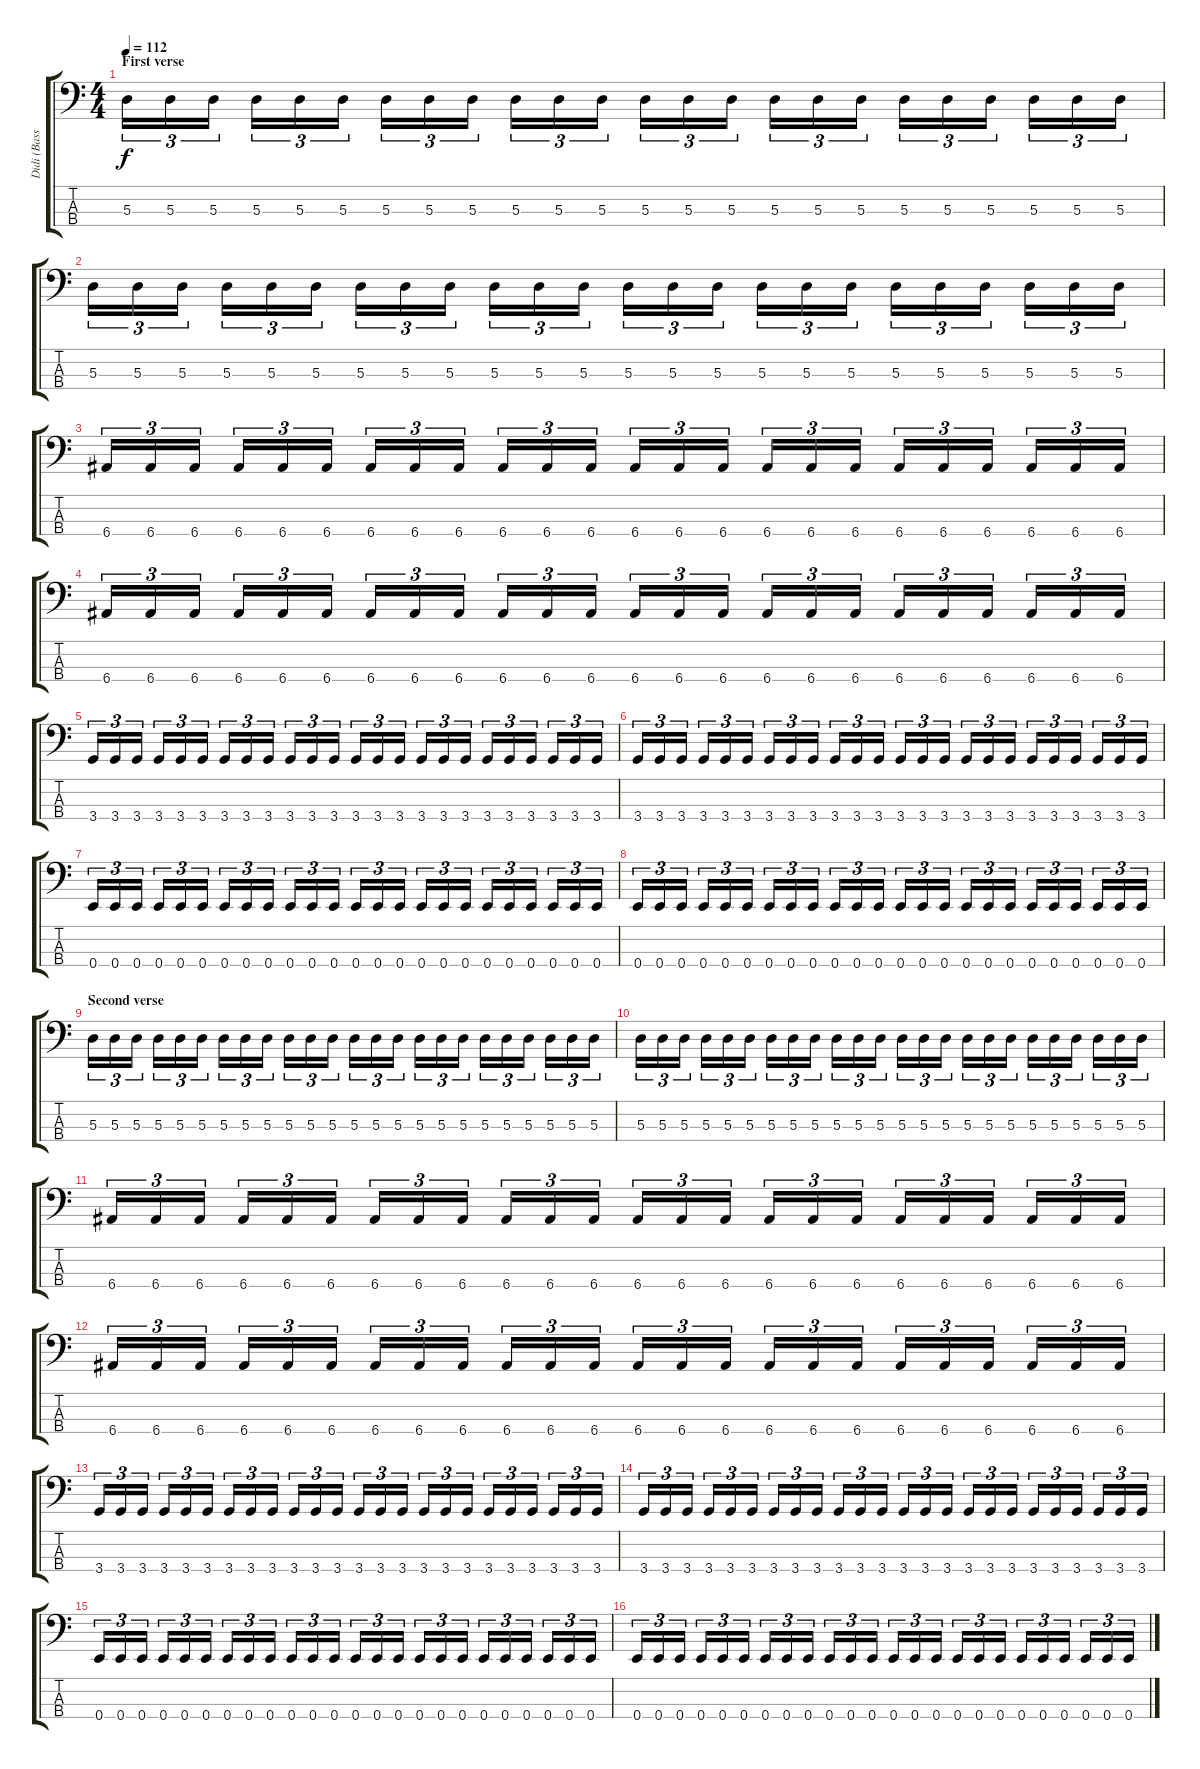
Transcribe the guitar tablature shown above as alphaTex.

\track ("Didi (Bass)" "Didi (Bass") {instrument electricbassfinger}
\staff {score tabs}
\tuning (G2 D2 A1 E1) {hide}
\ts (4 4)
\section ("" "First verse")
\tempo 112
\clef f4
\ks c
5.3.16{tu (3 2) dy f} 5.3.16{tu (3 2)} 5.3.16{tu (3 2)} 5.3.16{tu (3 2)} 5.3.16{tu (3 2)} 5.3.16{tu (3 2)} 5.3.16{tu (3 2)} 5.3.16{tu (3 2)} 5.3.16{tu (3 2)} 5.3.16{tu (3 2)} 5.3.16{tu (3 2)} 5.3.16{tu (3 2)} 5.3.16{tu (3 2)} 5.3.16{tu (3 2)} 5.3.16{tu (3 2)} 5.3.16{tu (3 2)} 5.3.16{tu (3 2)} 5.3.16{tu (3 2)} 5.3.16{tu (3 2)} 5.3.16{tu (3 2)} 5.3.16{tu (3 2)} 5.3.16{tu (3 2)} 5.3.16{tu (3 2)} 5.3.16{tu (3 2)} |
5.3.16{tu (3 2)} 5.3.16{tu (3 2)} 5.3.16{tu (3 2)} 5.3.16{tu (3 2)} 5.3.16{tu (3 2)} 5.3.16{tu (3 2)} 5.3.16{tu (3 2)} 5.3.16{tu (3 2)} 5.3.16{tu (3 2)} 5.3.16{tu (3 2)} 5.3.16{tu (3 2)} 5.3.16{tu (3 2)} 5.3.16{tu (3 2)} 5.3.16{tu (3 2)} 5.3.16{tu (3 2)} 5.3.16{tu (3 2)} 5.3.16{tu (3 2)} 5.3.16{tu (3 2)} 5.3.16{tu (3 2)} 5.3.16{tu (3 2)} 5.3.16{tu (3 2)} 5.3.16{tu (3 2)} 5.3.16{tu (3 2)} 5.3.16{tu (3 2)} |
6.4.16{tu (3 2)} 6.4.16{tu (3 2)} 6.4.16{tu (3 2)} 6.4.16{tu (3 2)} 6.4.16{tu (3 2)} 6.4.16{tu (3 2)} 6.4.16{tu (3 2)} 6.4.16{tu (3 2)} 6.4.16{tu (3 2)} 6.4.16{tu (3 2)} 6.4.16{tu (3 2)} 6.4.16{tu (3 2)} 6.4.16{tu (3 2)} 6.4.16{tu (3 2)} 6.4.16{tu (3 2)} 6.4.16{tu (3 2)} 6.4.16{tu (3 2)} 6.4.16{tu (3 2)} 6.4.16{tu (3 2)} 6.4.16{tu (3 2)} 6.4.16{tu (3 2)} 6.4.16{tu (3 2)} 6.4.16{tu (3 2)} 6.4.16{tu (3 2)} |
6.4.16{tu (3 2)} 6.4.16{tu (3 2)} 6.4.16{tu (3 2)} 6.4.16{tu (3 2)} 6.4.16{tu (3 2)} 6.4.16{tu (3 2)} 6.4.16{tu (3 2)} 6.4.16{tu (3 2)} 6.4.16{tu (3 2)} 6.4.16{tu (3 2)} 6.4.16{tu (3 2)} 6.4.16{tu (3 2)} 6.4.16{tu (3 2)} 6.4.16{tu (3 2)} 6.4.16{tu (3 2)} 6.4.16{tu (3 2)} 6.4.16{tu (3 2)} 6.4.16{tu (3 2)} 6.4.16{tu (3 2)} 6.4.16{tu (3 2)} 6.4.16{tu (3 2)} 6.4.16{tu (3 2)} 6.4.16{tu (3 2)} 6.4.16{tu (3 2)} |
3.4.16{tu (3 2)} 3.4.16{tu (3 2)} 3.4.16{tu (3 2)} 3.4.16{tu (3 2)} 3.4.16{tu (3 2)} 3.4.16{tu (3 2)} 3.4.16{tu (3 2)} 3.4.16{tu (3 2)} 3.4.16{tu (3 2)} 3.4.16{tu (3 2)} 3.4.16{tu (3 2)} 3.4.16{tu (3 2)} 3.4.16{tu (3 2)} 3.4.16{tu (3 2)} 3.4.16{tu (3 2)} 3.4.16{tu (3 2)} 3.4.16{tu (3 2)} 3.4.16{tu (3 2)} 3.4.16{tu (3 2)} 3.4.16{tu (3 2)} 3.4.16{tu (3 2)} 3.4.16{tu (3 2)} 3.4.16{tu (3 2)} 3.4.16{tu (3 2)} |
3.4.16{tu (3 2)} 3.4.16{tu (3 2)} 3.4.16{tu (3 2)} 3.4.16{tu (3 2)} 3.4.16{tu (3 2)} 3.4.16{tu (3 2)} 3.4.16{tu (3 2)} 3.4.16{tu (3 2)} 3.4.16{tu (3 2)} 3.4.16{tu (3 2)} 3.4.16{tu (3 2)} 3.4.16{tu (3 2)} 3.4.16{tu (3 2)} 3.4.16{tu (3 2)} 3.4.16{tu (3 2)} 3.4.16{tu (3 2)} 3.4.16{tu (3 2)} 3.4.16{tu (3 2)} 3.4.16{tu (3 2)} 3.4.16{tu (3 2)} 3.4.16{tu (3 2)} 3.4.16{tu (3 2)} 3.4.16{tu (3 2)} 3.4.16{tu (3 2)} |
0.4.16{tu (3 2)} 0.4.16{tu (3 2)} 0.4.16{tu (3 2)} 0.4.16{tu (3 2)} 0.4.16{tu (3 2)} 0.4.16{tu (3 2)} 0.4.16{tu (3 2)} 0.4.16{tu (3 2)} 0.4.16{tu (3 2)} 0.4.16{tu (3 2)} 0.4.16{tu (3 2)} 0.4.16{tu (3 2)} 0.4.16{tu (3 2)} 0.4.16{tu (3 2)} 0.4.16{tu (3 2)} 0.4.16{tu (3 2)} 0.4.16{tu (3 2)} 0.4.16{tu (3 2)} 0.4.16{tu (3 2)} 0.4.16{tu (3 2)} 0.4.16{tu (3 2)} 0.4.16{tu (3 2)} 0.4.16{tu (3 2)} 0.4.16{tu (3 2)} |
0.4.16{tu (3 2)} 0.4.16{tu (3 2)} 0.4.16{tu (3 2)} 0.4.16{tu (3 2)} 0.4.16{tu (3 2)} 0.4.16{tu (3 2)} 0.4.16{tu (3 2)} 0.4.16{tu (3 2)} 0.4.16{tu (3 2)} 0.4.16{tu (3 2)} 0.4.16{tu (3 2)} 0.4.16{tu (3 2)} 0.4.16{tu (3 2)} 0.4.16{tu (3 2)} 0.4.16{tu (3 2)} 0.4.16{tu (3 2)} 0.4.16{tu (3 2)} 0.4.16{tu (3 2)} 0.4.16{tu (3 2)} 0.4.16{tu (3 2)} 0.4.16{tu (3 2)} 0.4.16{tu (3 2)} 0.4.16{tu (3 2)} 0.4.16{tu (3 2)} |
\section ("" "Second verse")
5.3.16{tu (3 2)} 5.3.16{tu (3 2)} 5.3.16{tu (3 2)} 5.3.16{tu (3 2)} 5.3.16{tu (3 2)} 5.3.16{tu (3 2)} 5.3.16{tu (3 2)} 5.3.16{tu (3 2)} 5.3.16{tu (3 2)} 5.3.16{tu (3 2)} 5.3.16{tu (3 2)} 5.3.16{tu (3 2)} 5.3.16{tu (3 2)} 5.3.16{tu (3 2)} 5.3.16{tu (3 2)} 5.3.16{tu (3 2)} 5.3.16{tu (3 2)} 5.3.16{tu (3 2)} 5.3.16{tu (3 2)} 5.3.16{tu (3 2)} 5.3.16{tu (3 2)} 5.3.16{tu (3 2)} 5.3.16{tu (3 2)} 5.3.16{tu (3 2)} |
5.3.16{tu (3 2)} 5.3.16{tu (3 2)} 5.3.16{tu (3 2)} 5.3.16{tu (3 2)} 5.3.16{tu (3 2)} 5.3.16{tu (3 2)} 5.3.16{tu (3 2)} 5.3.16{tu (3 2)} 5.3.16{tu (3 2)} 5.3.16{tu (3 2)} 5.3.16{tu (3 2)} 5.3.16{tu (3 2)} 5.3.16{tu (3 2)} 5.3.16{tu (3 2)} 5.3.16{tu (3 2)} 5.3.16{tu (3 2)} 5.3.16{tu (3 2)} 5.3.16{tu (3 2)} 5.3.16{tu (3 2)} 5.3.16{tu (3 2)} 5.3.16{tu (3 2)} 5.3.16{tu (3 2)} 5.3.16{tu (3 2)} 5.3.16{tu (3 2)} |
6.4.16{tu (3 2)} 6.4.16{tu (3 2)} 6.4.16{tu (3 2)} 6.4.16{tu (3 2)} 6.4.16{tu (3 2)} 6.4.16{tu (3 2)} 6.4.16{tu (3 2)} 6.4.16{tu (3 2)} 6.4.16{tu (3 2)} 6.4.16{tu (3 2)} 6.4.16{tu (3 2)} 6.4.16{tu (3 2)} 6.4.16{tu (3 2)} 6.4.16{tu (3 2)} 6.4.16{tu (3 2)} 6.4.16{tu (3 2)} 6.4.16{tu (3 2)} 6.4.16{tu (3 2)} 6.4.16{tu (3 2)} 6.4.16{tu (3 2)} 6.4.16{tu (3 2)} 6.4.16{tu (3 2)} 6.4.16{tu (3 2)} 6.4.16{tu (3 2)} |
6.4.16{tu (3 2)} 6.4.16{tu (3 2)} 6.4.16{tu (3 2)} 6.4.16{tu (3 2)} 6.4.16{tu (3 2)} 6.4.16{tu (3 2)} 6.4.16{tu (3 2)} 6.4.16{tu (3 2)} 6.4.16{tu (3 2)} 6.4.16{tu (3 2)} 6.4.16{tu (3 2)} 6.4.16{tu (3 2)} 6.4.16{tu (3 2)} 6.4.16{tu (3 2)} 6.4.16{tu (3 2)} 6.4.16{tu (3 2)} 6.4.16{tu (3 2)} 6.4.16{tu (3 2)} 6.4.16{tu (3 2)} 6.4.16{tu (3 2)} 6.4.16{tu (3 2)} 6.4.16{tu (3 2)} 6.4.16{tu (3 2)} 6.4.16{tu (3 2)} |
3.4.16{tu (3 2)} 3.4.16{tu (3 2)} 3.4.16{tu (3 2)} 3.4.16{tu (3 2)} 3.4.16{tu (3 2)} 3.4.16{tu (3 2)} 3.4.16{tu (3 2)} 3.4.16{tu (3 2)} 3.4.16{tu (3 2)} 3.4.16{tu (3 2)} 3.4.16{tu (3 2)} 3.4.16{tu (3 2)} 3.4.16{tu (3 2)} 3.4.16{tu (3 2)} 3.4.16{tu (3 2)} 3.4.16{tu (3 2)} 3.4.16{tu (3 2)} 3.4.16{tu (3 2)} 3.4.16{tu (3 2)} 3.4.16{tu (3 2)} 3.4.16{tu (3 2)} 3.4.16{tu (3 2)} 3.4.16{tu (3 2)} 3.4.16{tu (3 2)} |
3.4.16{tu (3 2)} 3.4.16{tu (3 2)} 3.4.16{tu (3 2)} 3.4.16{tu (3 2)} 3.4.16{tu (3 2)} 3.4.16{tu (3 2)} 3.4.16{tu (3 2)} 3.4.16{tu (3 2)} 3.4.16{tu (3 2)} 3.4.16{tu (3 2)} 3.4.16{tu (3 2)} 3.4.16{tu (3 2)} 3.4.16{tu (3 2)} 3.4.16{tu (3 2)} 3.4.16{tu (3 2)} 3.4.16{tu (3 2)} 3.4.16{tu (3 2)} 3.4.16{tu (3 2)} 3.4.16{tu (3 2)} 3.4.16{tu (3 2)} 3.4.16{tu (3 2)} 3.4.16{tu (3 2)} 3.4.16{tu (3 2)} 3.4.16{tu (3 2)} |
0.4.16{tu (3 2)} 0.4.16{tu (3 2)} 0.4.16{tu (3 2)} 0.4.16{tu (3 2)} 0.4.16{tu (3 2)} 0.4.16{tu (3 2)} 0.4.16{tu (3 2)} 0.4.16{tu (3 2)} 0.4.16{tu (3 2)} 0.4.16{tu (3 2)} 0.4.16{tu (3 2)} 0.4.16{tu (3 2)} 0.4.16{tu (3 2)} 0.4.16{tu (3 2)} 0.4.16{tu (3 2)} 0.4.16{tu (3 2)} 0.4.16{tu (3 2)} 0.4.16{tu (3 2)} 0.4.16{tu (3 2)} 0.4.16{tu (3 2)} 0.4.16{tu (3 2)} 0.4.16{tu (3 2)} 0.4.16{tu (3 2)} 0.4.16{tu (3 2)} |
0.4.16{tu (3 2)} 0.4.16{tu (3 2)} 0.4.16{tu (3 2)} 0.4.16{tu (3 2)} 0.4.16{tu (3 2)} 0.4.16{tu (3 2)} 0.4.16{tu (3 2)} 0.4.16{tu (3 2)} 0.4.16{tu (3 2)} 0.4.16{tu (3 2)} 0.4.16{tu (3 2)} 0.4.16{tu (3 2)} 0.4.16{tu (3 2)} 0.4.16{tu (3 2)} 0.4.16{tu (3 2)} 0.4.16{tu (3 2)} 0.4.16{tu (3 2)} 0.4.16{tu (3 2)} 0.4.16{tu (3 2)} 0.4.16{tu (3 2)} 0.4.16{tu (3 2)} 0.4.16{tu (3 2)} 0.4.16{tu (3 2)} 0.4.16{tu (3 2)}
